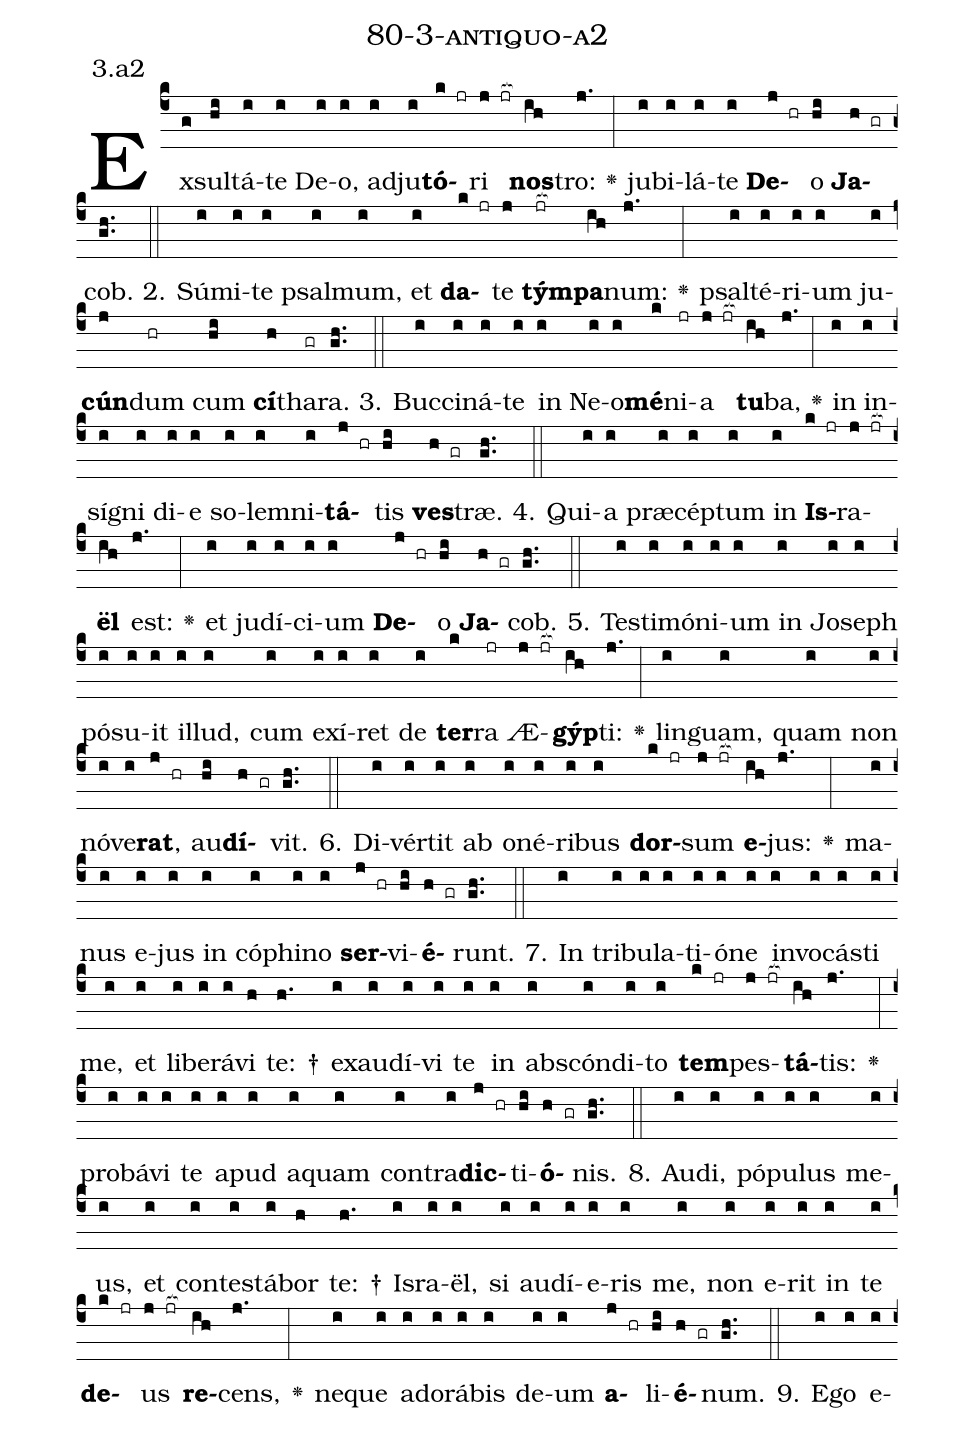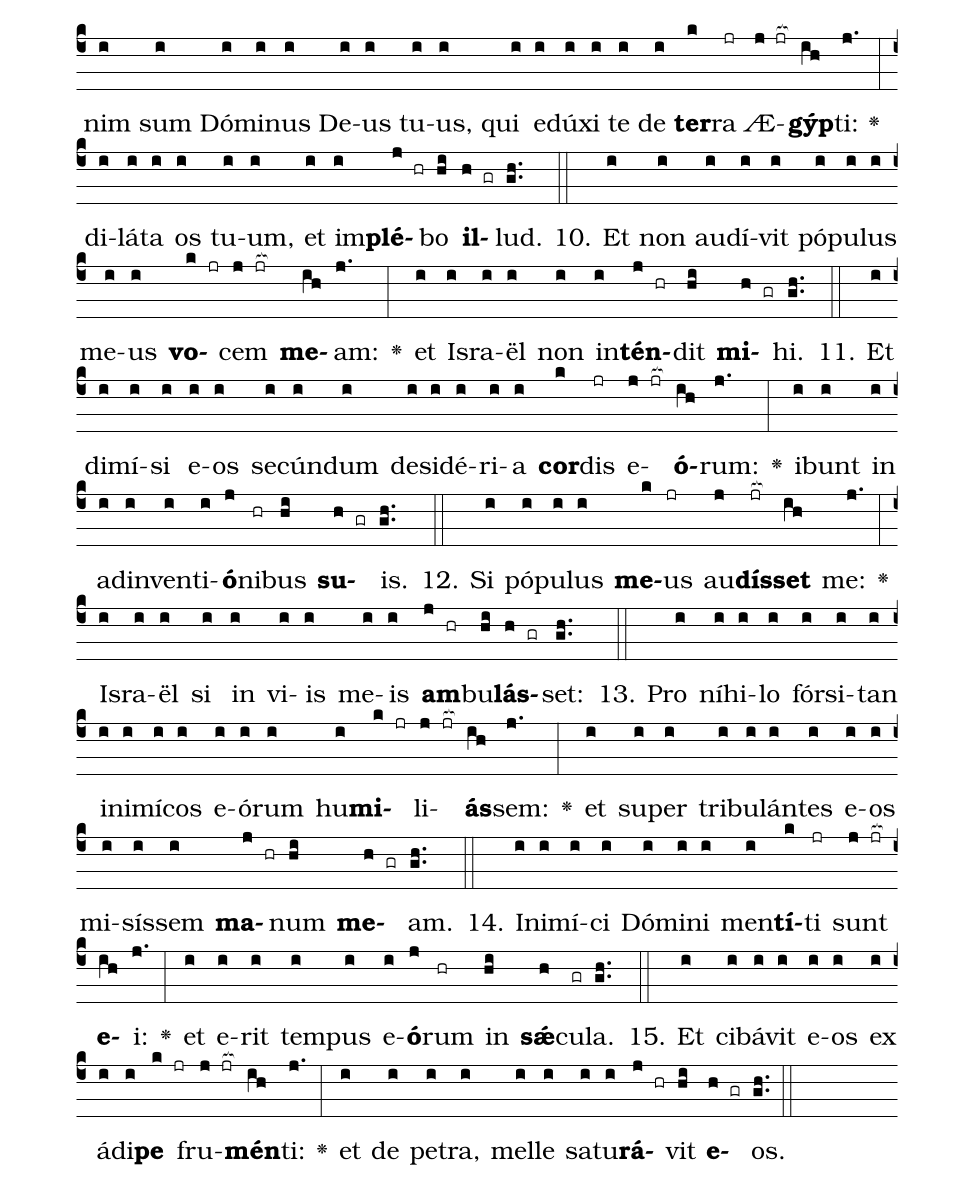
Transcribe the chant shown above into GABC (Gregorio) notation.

name: 80-3-antiquo-a2;
annotation: 3.a2;
%%
(c4)Ex(g)sul(hi)tá(i)te(i) De(i)o,(i) ad(i)ju(i)<b>tó</b>(k jr)ri(j jr[ocb:1{]) <b>nos</b>(ih[ocb:0}])tro:(j.) <v>\greheightstar</v>(:) ju(i)bi(i)lá(i)te(i) <b>De</b>(j hr)o(hi) <b>Ja</b>(h gr)cob.(gh..) (::)
2. Sú(i)mi(i)te(i) psal(i)mum,(i) et(i) <b>da</b>(k jr)te(j) <b>tým</b>(jr[ocb:1{])<b>pa</b>(ih[ocb:0}])num:(j.) <v>\greheightstar</v>(:) psal(i)té(i)ri(i)um(i) ju(i)<b>cún</b>(j)dum(hr) cum(hi) <b>cí</b>(h)tha(gr)ra.(gh..) (::)
3. Buc(i)ci(i)ná(i)te(i) in(i) Ne(i)o(i)<b>mé</b>(k)ni(jr)a(j jr[ocb:1{]) <b>tu</b>(ih[ocb:0}])ba,(j.) <v>\greheightstar</v>(:) in(i) in(i)sí(i)gni(i) di(i)e(i) so(i)lem(i)ni(i)<b>tá</b>(j hr)tis(hi) <b>ves</b>(h gr)træ.(gh..) (::)
4. Qui(i)a(i) præ(i)cép(i)tum(i) in(i) <b>Is</b>(k jr)ra(j jr[ocb:1{])<b>ël</b>(ih[ocb:0}]) est:(j.) <v>\greheightstar</v>(:) et(i) ju(i)dí(i)ci(i)um(i) <b>De</b>(j hr)o(hi) <b>Ja</b>(h gr)cob.(gh..) (::)
5. Tes(i)ti(i)mó(i)ni(i)um(i) in(i) Jo(i)seph(i) pó(i)su(i)it(i) il(i)lud,(i) cum(i) ex(i)í(i)ret(i) de(i) <b>ter</b>(k)ra(jr) Æ(j jr[ocb:1{])<b>gýp</b>(ih[ocb:0}])ti:(j.) <v>\greheightstar</v>(:) lin(i)guam,(i) quam(i) non(i) nó(i)ve(i)<b>rat</b>,(j hr) au(hi)<b>dí</b>(h gr)vit.(gh..) (::)
6. Di(i)vér(i)tit(i) ab(i) o(i)né(i)ri(i)bus(i) <b>dor</b>(k jr)sum(j jr[ocb:1{]) <b>e</b>(ih[ocb:0}])jus:(j.) <v>\greheightstar</v>(:) ma(i)nus(i) e(i)jus(i) in(i) có(i)phi(i)no(i) <b>ser</b>(j hr)vi(hi)<b>é</b>(h gr)runt.(gh..) (::)
7. In(i) tri(i)bu(i)la(i)ti(i)ó(i)ne(i) in(i)vo(i)cás(i)ti(i) me,(i) et(i) li(i)be(i)rá(i)vi(h) te: †(h.) ex(i)au(i)dí(i)vi(i) te(i) in(i) abs(i)cón(i)di(i)to(i) <b>tem</b>(k jr)pes(j jr[ocb:1{])<b>tá</b>(ih[ocb:0}])tis:(j.) <v>\greheightstar</v>(:) pro(i)bá(i)vi(i) te(i) a(i)pud(i) a(i)quam(i) con(i)tra(i)<b>dic</b>(j hr)ti(hi)<b>ó</b>(h gr)nis.(gh..) (::)
8. Au(i)di,(i) pó(i)pu(i)lus(i) me(i)us,(i) et(i) con(i)tes(i)tá(i)bor(h) te: †(h.) Is(i)ra(i)ël,(i) si(i) au(i)dí(i)e(i)ris(i) me,(i) non(i) e(i)rit(i) in(i) te(i) <b>de</b>(k jr)us(j jr[ocb:1{]) <b>re</b>(ih[ocb:0}])cens,(j.) <v>\greheightstar</v>(:) ne(i)que(i) ad(i)o(i)rá(i)bis(i) de(i)um(i) <b>a</b>(j hr)li(hi)<b>é</b>(h gr)num.(gh..) (::)
9. E(i)go(i) e(i)nim(i) sum(i) Dó(i)mi(i)nus(i) De(i)us(i) tu(i)us,(i) qui(i) e(i)dú(i)xi(i) te(i) de(i) <b>ter</b>(k)ra(jr) Æ(j jr[ocb:1{])<b>gýp</b>(ih[ocb:0}])ti:(j.) <v>\greheightstar</v>(:) di(i)lá(i)ta(i) os(i) tu(i)um,(i) et(i) im(i)<b>plé</b>(j hr)bo(hi) <b>il</b>(h gr)lud.(gh..) (::)
10. Et(i) non(i) au(i)dí(i)vit(i) pó(i)pu(i)lus(i) me(i)us(i) <b>vo</b>(k jr)cem(j jr[ocb:1{]) <b>me</b>(ih[ocb:0}])am:(j.) <v>\greheightstar</v>(:) et(i) Is(i)ra(i)ël(i) non(i) in(i)<b>tén</b>(j hr)dit(hi) <b>mi</b>(h gr)hi.(gh..) (::)
11. Et(i) di(i)mí(i)si(i) e(i)os(i) se(i)cún(i)dum(i) de(i)si(i)dé(i)ri(i)a(i) <b>cor</b>(k)dis(jr) e(j jr[ocb:1{])<b>ó</b>(ih[ocb:0}])rum:(j.) <v>\greheightstar</v>(:) i(i)bunt(i) in(i) ad(i)in(i)ven(i)ti(i)<b>ó</b>(j)ni(hr)bus(hi) <b>su</b>(h gr)is.(gh..) (::)
12. Si(i) pó(i)pu(i)lus(i) <b>me</b>(k)us(jr) au(j)<b>dís</b>(jr[ocb:1{])<b>set</b>(ih[ocb:0}]) me:(j.) <v>\greheightstar</v>(:) Is(i)ra(i)ël(i) si(i) in(i) vi(i)is(i) me(i)is(i) <b>am</b>(j hr)bu(hi)<b>lás</b>(h gr)set:(gh..) (::)
13. Pro(i) ní(i)hi(i)lo(i) fór(i)si(i)tan(i) in(i)i(i)mí(i)cos(i) e(i)ó(i)rum(i) hu(i)<b>mi</b>(k jr)li(j jr[ocb:1{])<b>ás</b>(ih[ocb:0}])sem:(j.) <v>\greheightstar</v>(:) et(i) su(i)per(i) tri(i)bu(i)lán(i)tes(i) e(i)os(i) mi(i)sís(i)sem(i) <b>ma</b>(j hr)num(hi) <b>me</b>(h gr)am.(gh..) (::)
14. In(i)i(i)mí(i)ci(i) Dó(i)mi(i)ni(i) men(i)<b>tí</b>(k)ti(jr) sunt(j jr[ocb:1{]) <b>e</b>(ih[ocb:0}])i:(j.) <v>\greheightstar</v>(:) et(i) e(i)rit(i) tem(i)pus(i) e(i)<b>ó</b>(j)rum(hr) in(hi) <b>sǽ</b>(h)cu(gr)la.(gh..) (::)
15. Et(i) ci(i)bá(i)vit(i) e(i)os(i) ex(i) á(i)di(i)<b>pe</b>(k jr) fru(j jr[ocb:1{])<b>mén</b>(ih[ocb:0}])ti:(j.) <v>\greheightstar</v>(:) et(i) de(i) pe(i)tra,(i) mel(i)le(i) sa(i)tu(i)<b>rá</b>(j hr)vit(hi) <b>e</b>(h gr)os.(gh..) (::)
